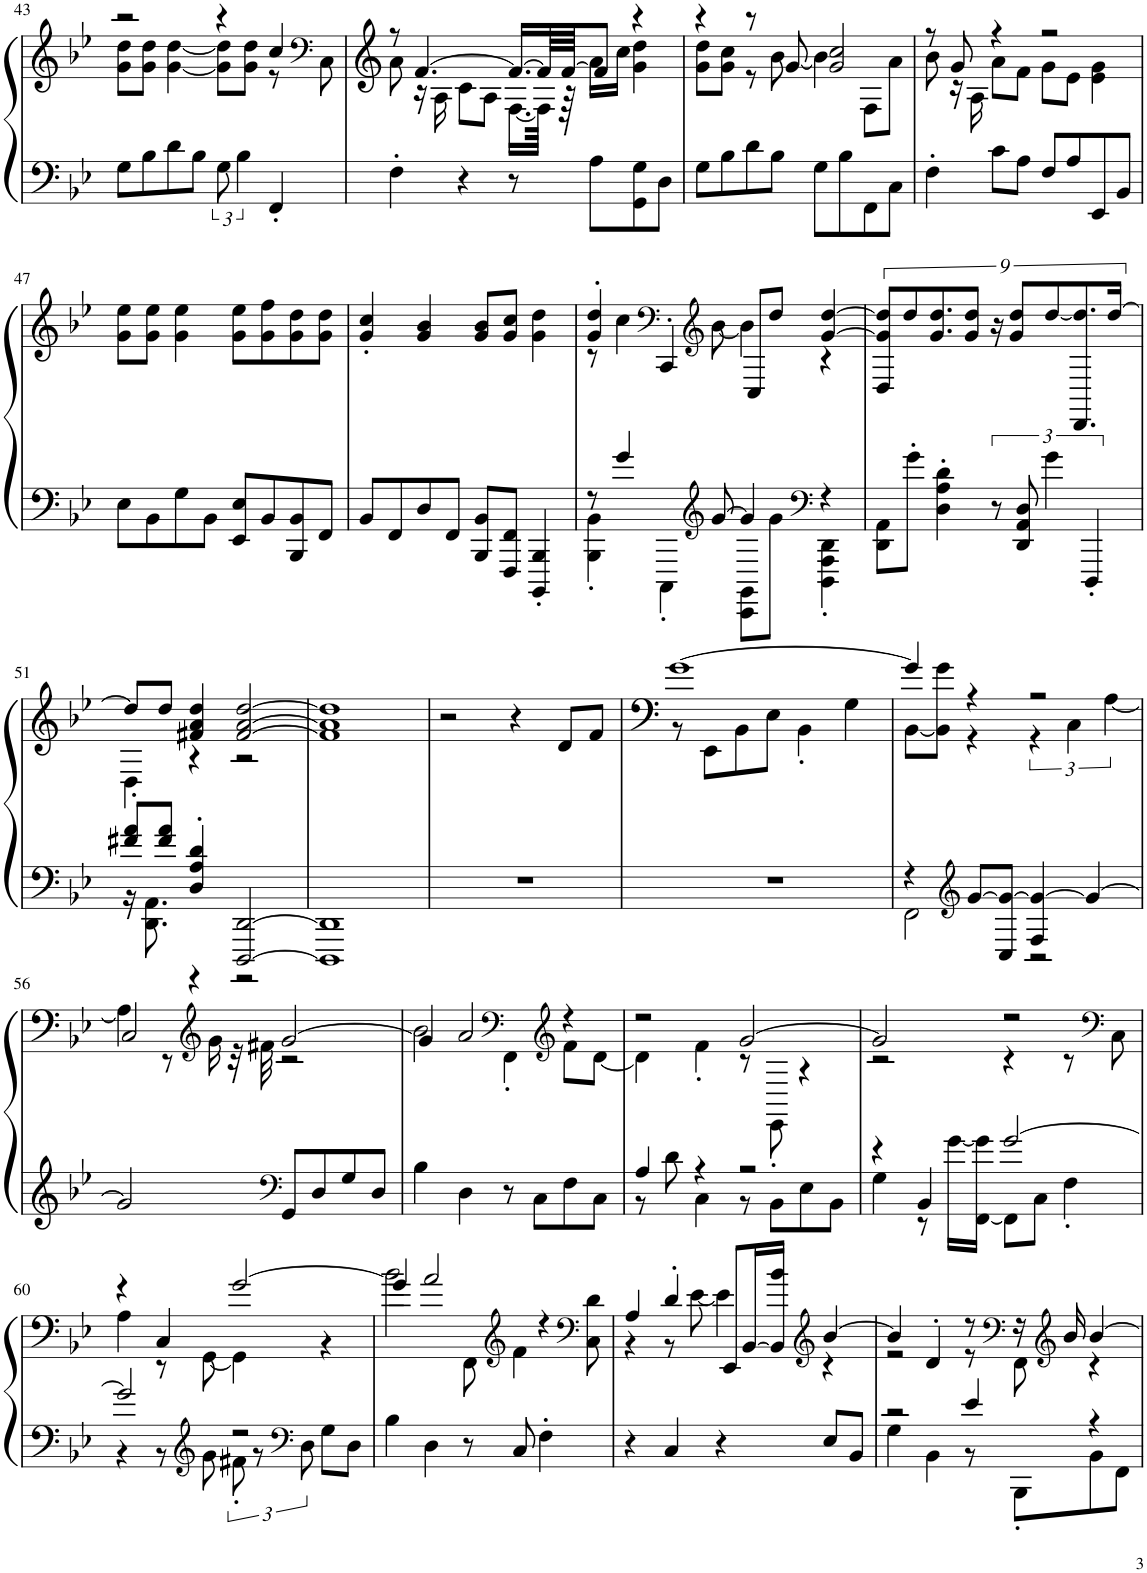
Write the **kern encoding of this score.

**kern	**kern
*part1	*part1
*staff2	*staff1
*I"Piano, Left Hand	*
*I'Pno.	*
!!LO:PB:g=z
*clefF4	*clefG2
*k[b-e-]	*k[b-e-]
*M4/4	*M4/4
=43	=43
*	*^
8G\L	2r	8g\ 8dd\L
8B-\	.	8g\ 8dd\J
8d\	.	[4g\ [4dd\
8B-\J	.	.
12G\	4r	8g\] 8dd\]L
6B-\	.	.
.	.	8g\ 8dd\J
4FF'/	4cc/	8r
*	*clefF4	*
.	.	8C\
=44	=44	=44
4F'\	8r	8a\
.	[4.f/	16r
.	.	16A\
4r	.	8c\L
.	.	8A\J
8r	16.f/LL_	[16.F\LL
.	64f/LL]	64F\JJkk]
.	[64f/JJJ	64r
8A\L	8f/J]	16a\LL
.	.	16cc\JJ
8GG\ 8G\	4r	4g\ 4dd\
8D\J	.	.
=45	=45	=45
8G\L	4r	8g\ 8dd\L
8B-\	.	8g\ 8cc\J
8d\	8r	8r
8B-\J	8g/	[8b-\
8G\L	2g/ 2cc/	4b-\]
8B-\	.	.
8FF\	.	8F\L
8C\J	.	8a\J
=46	=46	=46
4F'\	8r	8b-\
.	8g/	16r
.	.	16A\
8c\L	4r	8a\L
8A\J	.	8f\J
8F/L	2r	8g\L
8A/	.	8e-\J
8EE-/	.	4e-\ 4g\
8BB-/J	.	.
*	*v	*v
!!LO:LB:g=z
=47	=47
8E-\L	8g\ 8ee-\L
8BB-\	8g\ 8ee-\J
8G\	4g\ 4ee-\
8BB-\J	.
8EE-/ 8E-/L	8g\ 8ee-\L
8BB-/	8g\ 8ff\
8BBB-/ 8BB-/	8g\ 8dd\
8FF/J	8g\ 8dd\J
=48	=48
8BB-/L	4g/' 4cc/'
8FF/	.
8D/	4g/ 4b-/
8FF/J	.
8BBB-/ 8BB-/L	8g/ 8b-/L
8FFF/ 8FF/J	8g/ 8cc/J
4BBBB-/' 4BBB-/'	4g\ 4dd\
=49	=49
*^	*^
8r	4BBB-\' 4BB-\'	4g/' 4dd/'	8r
4g/	.	.	4cc\
*	*	*clefF4	*
.	4CCC'\	4CC'/	.
*clefG2	*	*clefG2	*
[8g/	.	.	[8b-\
4g/]	8CC\ 8GG\L	8C/L	4b-\]
.	8g\J	8dd/J	.
*clefF4	*	*	*
4r	4DDD\' 4AAA\' 4DD\'	[4g/ [4dd/	4r
*v	*v	*	*
*	*v	*v
=50	=50
8DD\ 8AA\L	9D/ 9g/] 9dd/]L
.	9dd/
8g'\J	.
.	9.g/ 9.dd/
4D\' 4A\' 4d\'	.
.	9g/ 9dd/J
12r	18r
.	9g/ 9dd/L
12DD/ 12AA/ 12D/	.
6g\	[9dd/
.	9.DD/ 9.dd/]
6DDD'/	.
.	[18dd/Jk
!!LO:LB:g=z
=51	=51
*^	*^
8f#X/' 8a/'L	16r	8dd/L]	4D\
.	8.DD\ 8.AA\	.	.
8f#/ 8a/J	.	8dd/J	.
4D/' 4A/' 4d/'	4r	4f#X/ 4a/ 4dd/	4r
[2DDD/ [2DD/	2r	[2f#/ [2a/ [2dd/	2r
*v	*v	*	*
*	*v	*v
=52	=52
1DDD] 1DD]	1f#] 1a] 1dd]
=53	=53
1r	2r
.	4r
.	8d/L
.	8f/J
=54	=54
*	*^
1r	[1g	8r
.	.	8EE-\L
.	.	8BB-\
.	.	8E-\J
.	.	4BB-'\
.	.	4G\
=55	=55	=55
*^	*	*
4r	2FF\	4g/]	[8BB-\L
.	.	.	8BB-\] 8g\J
*clefG2	*	*	*
[8g/L	.	4r	4r
8C/ 8g/_J	.	.	.
4F/ 4g/_	2r	2r	6r
.	.	.	6C\
4g/_	.	.	.
.	.	.	[6A\
*v	*v	*	*
!!LO:LB:g=z	!!
=56	=56	=56
2g/]	2C/	4A\]
.	.	8r
*	*clefG2	*
.	.	16g\
.	.	32r
.	.	32f#X\
*clefF4	*	*
8GG/L	[2g/	2r
8D/	.	.
8G/	.	.
8D/J	.	.
=57	=57	=57
4B-\	4g/]	2b-\
4D\	2a/	.
*	*clefF4	*
8r	.	4FF'\
8C\L	.	.
*	*clefG2	*
8F\	4r	8f\L
8C\J	.	[8d\J
=58	=58	=58
*^	*	*
4A/	8r	2r	4d\]
.	8d\	.	.
4r	4C\	.	4f'\
2r	8r	[2g/	8r
.	8BB-\L	.	8EE-'\
.	8E-\	.	4r
.	8BB-\J	.	.
=59	=59	=59	=59
4r	4G\	2g/]	2r
4BB-/	8r	.	.
.	[16g\LL	.	.
.	[16FF\ 16g\]JJ	.	.
[2g/	8FF\L]	2r	4r
.	8C\J	.	.
.	4F'\	.	8r
*	*	*clefF4	*
.	.	.	8C\
!!LO:LB:g=z	!!
=60	=60	=60	=60
2g/]	4r	4r	4A\
.	8r	4C/	8r
*clefG2	*	*	*
.	8g\	.	[8GG\
2r	12f#X'\	[2g/	4GG\]
.	12r	.	.
*clefF4	*	*	*
.	12D\	.	.
.	8G\L	.	4r
.	8D\J	.	.
*v	*v	*	*
=61	=61	=61
4B-\	4g/]	2b-\
4D\	2a/	.
8r	.	8FF\
*	*clefG2	*
8C/	.	4f\
4F'\	4r	.
*	*clefF4	*
.	.	8C\ 8d\
=62	=62	=62
4r	4A/	4r
4C/	4d'/	8r
.	.	[8e-\
4r	8EE-/L	4e-\]
.	[16BB-/L	.
.	16BB-/] 16b-/JJ	.
*	*clefG2	*
8E-/L	[4b-/	4r
8BB-/J	.	.
=63	=63	=63
*^	*	*
2r	4G\	4b-/]	2r
.	4BB-\	4d'/	.
4e-/	8r	8r	8r
*	*	*clefF4	*
.	8BBB-'\L	16r	8FF\
*	*	*clefG2	*
.	.	16b-/	.
4r	8BB-\	[4b-/	4r
.	8FF\J	.	.
*v	*v	*	*
*	*v	*v
=	=
*-	*-
